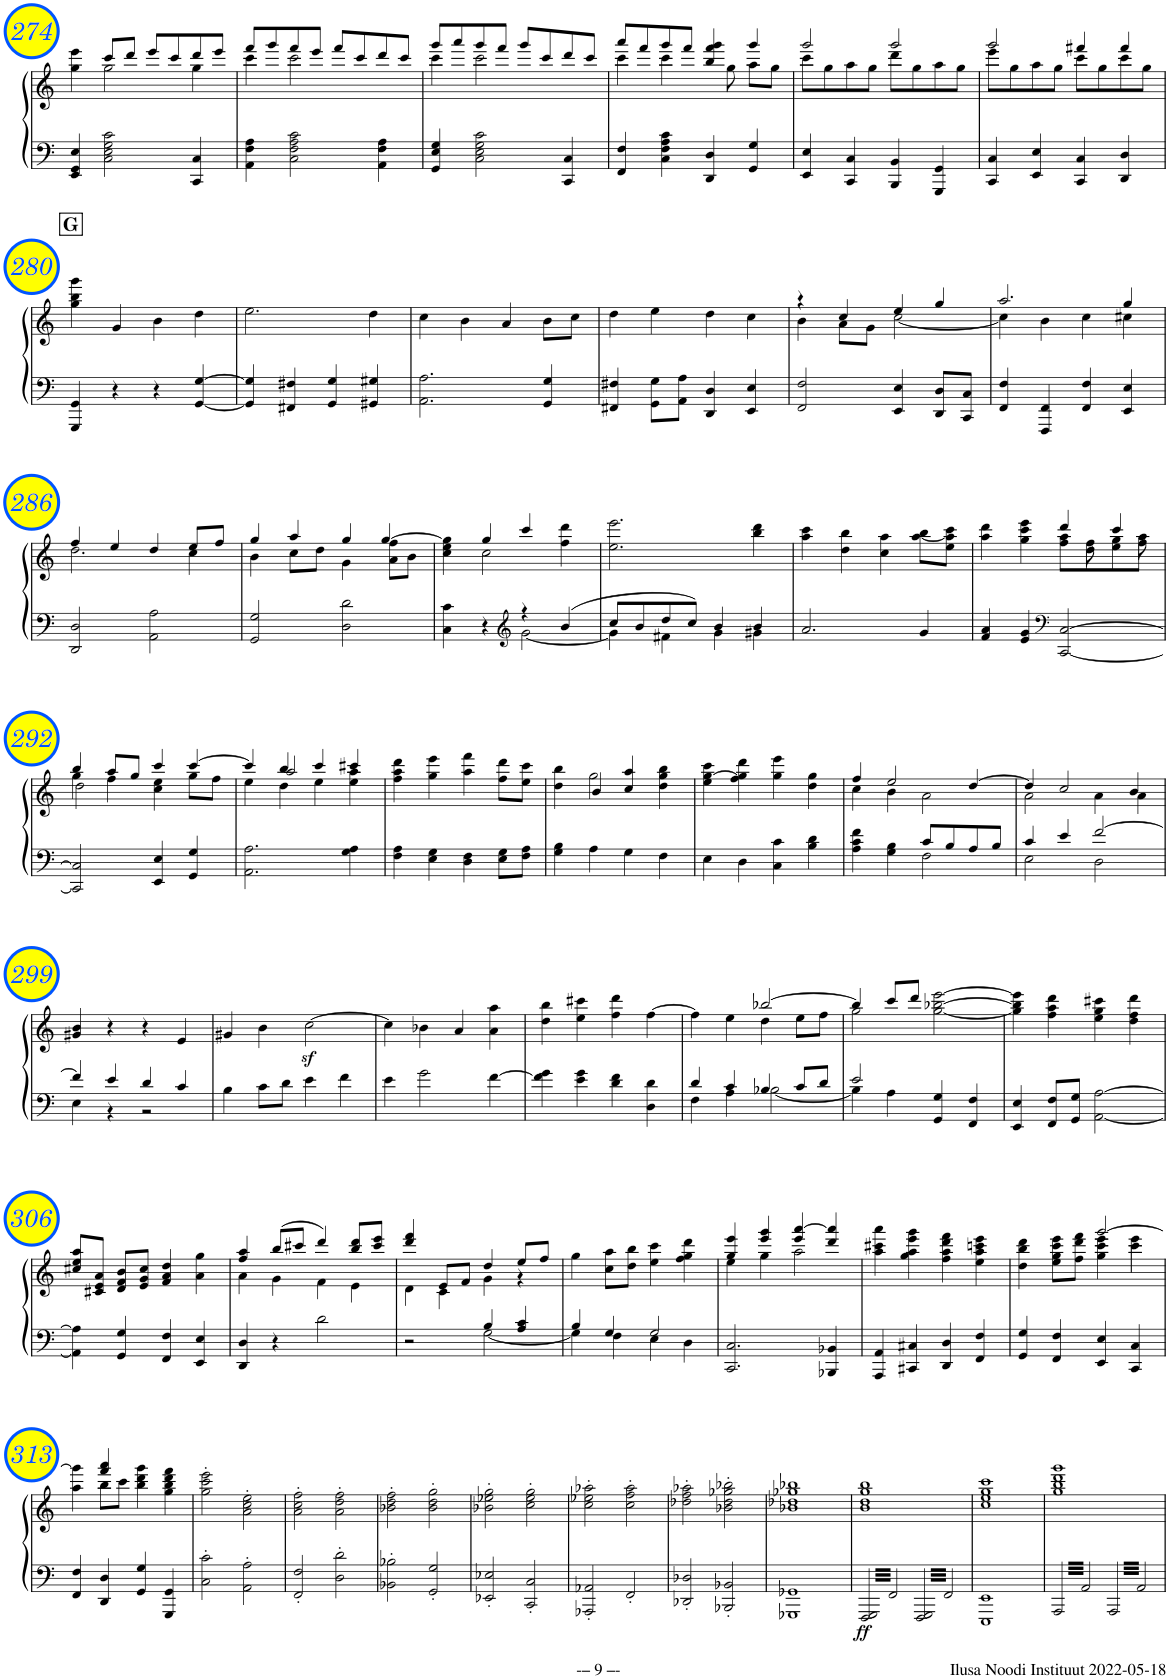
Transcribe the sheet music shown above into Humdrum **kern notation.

**kern	**kern	**dynam
*part1	*part1	*part1
*staff2	*staff1	*staff1/2
*I"Piano	*	*
*I'Pno	*	*
!!LO:PB:g=z
*clefF4	*clefG2	*
*k[]	*k[]	*
*M4/4	*M4/4	*
*met(c)	*met(c)	*
=274	=274	=274
*	*^	*
4EE/ 4GG/ 4E/	4gg\ 4eee\	4ryy	.
2C\ 2E\ 2G\ 2c\	8ccc/L	2gg\	.
.	8ddd/J	.	.
.	8eee/L	.	.
.	8ccc/	.	.
4CC/ 4C/	8ddd/	4gg\	.
.	8eee/J	.	.
=275	=275	=275	=275
4AA\ 4F\ 4A\	8fff/L	4ccc\	.
.	8ggg/	.	.
2C\ 2F\ 2A\ 2c\	8fff/	2ccc\	.
.	8eee/J	.	.
.	8fff/L	.	.
.	8ccc/	.	.
4AA\ 4F\ 4A\	8ddd/	4ryy	.
.	8ccc/J	.	.
=276	=276	=276	=276
4GG/ 4E/ 4G/	8ggg/L	4ccc\	.
.	8aaa/	.	.
2C\ 2E\ 2G\ 2c\	8ggg/	2ccc\	.
.	8fff/J	.	.
.	8ggg/L	.	.
.	8ccc/	.	.
4CC/ 4C/	8ddd/	4ryy	.
.	8ccc/J	.	.
=277	=277	=277	=277
*	*	*^	*
4FF/ 4F/	8aaa/L	8ryy	4ccc\	.
.	8fff/	8ryy@	.	.
4C\ 4F\ 4A\ 4c\	8ggg/	8ryy@	4ccc\	.
.	8fff/J	8ryy@	.	.
4DD/ 4D/	4bb/ 4fff/ 4ggg/	8ryy@	4ryy	.
.	.	8gg\	.	.
4GG/ 4G/	4ggg/	4ryy	8aa\L	.
.	.	.	8gg\J	.
*	*	*v	*v	*
=278	=278	=278	=278
4EE/ 4E/	2ggg/	8ccc\L	.
.	.	8gg\	.
4CC/ 4C/	.	8aa\	.
.	.	8gg\J	.
4BBB/ 4BB/	2ggg/	8ddd\L	.
.	.	8gg\	.
4GGG/ 4GG/	.	8aa\	.
.	.	8gg\J	.
=279	=279	=279	=279
4CC/ 4C/	2ggg/	8eee\L	.
.	.	8gg\	.
4EE/ 4E/	.	8aa\	.
.	.	8gg\J	.
4CC/ 4C/	4fff#X/	8ccc\L	.
.	.	8gg\	.
4DD/ 4D/	4fff#/	8ccc\	.
.	.	8gg\J	.
*	*v	*v	*
!!LO:LB:g=z
!!LO:REH:place=s1:a:B:cj:fs=14:t=G
=280	=280	=280
4GGG/ 4GG/	4gg\ 4bb\ 4ggg\	.
4r	4g/	.
4r	4b\	.
[4GG/ [4G/	4dd\	.
=281	=281	=281
4GG/] 4G/]	2.ee\	.
4FF#X/ 4F#X/	.	.
4GG/ 4G/	.	.
4GG#X/ 4G#X/	4dd\	.
=282	=282	=282
2.AA\ 2.A\	4cc\	.
.	4b\	.
.	4a/	.
4GG/ 4G/	8b\L	.
.	8cc\J	.
=283	=283	=283
4FF#X/ 4F#X/	4dd\	.
8GG\ 8G\L	4ee\	.
8AA\ 8A\J	.	.
4DD/ 4D/	4dd\	.
4EE/ 4E/	4cc\	.
=284	=284	=284
*	*^	*
2FF/ 2F/	4r	4b\	.
.	4cc/	8a\L	.
.	.	8g\J	.
4EE/ 4E/	4ee/	[2cc\	.
8DD/ 8D/L	4gg/	.	.
8CC/ 8C/J	.	.	.
=285	=285	=285	=285
4FF/ 4F/	2.aa/	4cc\]	.
4FFF/ 4FF/	.	4b\	.
4FF/ 4F/	.	4cc\	.
4EE/ 4E/	4gg/	4cc#X\	.
!!LO:LB:g=z	!!
=286	=286	=286	=286
2DD/ 2D/	4ff/	2.dd\	.
.	4ee/	.	.
2AA\ 2A\	4dd/	.	.
.	8ee/L	4cc\	.
.	8ff/J	.	.
=287	=287	=287	=287
2GG/ 2G/	4gg/	4b\	.
.	4aa/	8cc\L	.
.	.	8dd\J	.
2D\ 2d\	4gg/	4g\	.
.	[4gg/	8a\ 8ff\L	.
.	.	8b\J	.
=288	=288	=288	=288
*^	*	*	*
4C\ 4c\	2ryy	4cc\ 4ee\ 4gg\]	4ryy	.
4r	.	4gg/	2cc\	.
*clefG2	*	*	*	*
4r	[2g\	4ccc/	.	.
4b/	.	4ff\ 4ddd\	4ryy	.
*	*	*v	*v	*
=289	=289	=289	=289
8cc/L	4g\]	2.ee\ 2.eee\	.
8b/	.	.	.
8dd/	4f#X\	.	.
8cc/J	.	.	.
4b/	4g\	.	.
4b/	4g#X\	4bb\ 4ddd\	.
*v	*v	*	*
=290	=290	=290
2.a/	4aa\ 4ccc\	.
.	4dd\ 4bb\	.
.	4cc\ 4aa\	.
4g/	[8aa\ 8bb\L	.
.	8ee\ 8aa\] 8ccc\J	.
=291	=291	=291
*	*^	*
*	*	*^	*
4f/ 4a/	4aa\ 4ddd\	8ryy	2ryy	.
4e/ 4g/	4gg\ 4ccc\ 4eee\	4ryy@	.	.
*clefF4	*	*	*	*
[2CC/ [2C/	4ddd/	8ryy@	8ff\ 8aa\L	.
.	.	8ff\	8dd\	.
.	4ccc/	8ryy	8ee\ 8gg\	.
.	.	8aa\	8ff\J	.
!!LO:LB:g=z	!!	!!
=292	=292	=292	=292	=292
2CC/] 2C/]	4bb/	4gg\	2dd\	.
.	8aa/L	4ff\	.	.
.	8gg/J	.	.	.
4EE/ 4E/	4ccc/	4cc\ 4ee\	2ryy	.
4GG/ 4G/	[4ccc/	8gg\L	.	.
.	.	8ff\J	.	.
=293	=293	=293	=293	=293
2.AA\ 2.A\	4ccc/]	4ee\	4ryy	.
.	4bb/	4dd\	2aa/	.
.	4ccc/	4ee\	.	.
4G\ 4A\	4ccc#X/	4ee\ 4aa\	4ryy	.
*	*v	*v	*v	*
=294	=294	=294
4F\ 4A\	4ff\ 4aa\ 4ddd\	.
4E\ 4G\	4gg\ 4eee\	.
4D\ 4F\	4aa\ 4fff\	.
8E\ 8G\L	8ff\ 8ddd\L	.
8F\ 8A\J	8ee\ 8ccc\J	.
=295	=295	=295
*	*^	*
4G\ 4B\	4dd\ 4bb\	4ryy	.
4A\	4b/	2gg\	.
4G\	4cc/ 4aa/	.	.
4F\	4dd\ 4gg\ 4bb\	4ryy	.
*	*v	*v	*
=296	=296	=296
4E\	4ee\ [4gg\ 4ccc\	.
4D\	4ff\ 4gg\] 4ddd\	.
4C\ 4c\	4gg\ 4eee\	.
4B\ 4d\	4dd\ 4gg\	.
=297	=297	=297
*^	*^	*
4A\ 4c\ 4f\	2ryy	4ff/	4cc\	.
4G\ 4B\	.	2ee/	4b\	.
8c/L	2F\	.	2a\	.
8B/	.	.	.	.
8A/	.	[4dd/	.	.
8B/J	.	.	.	.
=298	=298	=298	=298	=298
*	*^	*	*	*
4c/	2ryy	2E\	4dd/]	2a\	.
4e/	.	.	2cc/	.	.
[2f/	2D\	2ryy	.	4a\	.
.	.	.	4b/	4a\	.
*	*v	*v	*	*	*
*	*	*v	*v	*
!!LO:LB:g=z
=299	=299	=299	=299
4f/]	4E\	4g#X/ 4b/	.
4e/	4r	4r	.
4d/	2r	4r	.
4c/	.	4e/	.
*v	*v	*	*
=300	=300	=300
4B\	4g#X/	.
8c\L	4b\	.
8d\J	.	.
4e\	[2ccz<\	.
4f\	.	.
=301	=301	=301
4e\	4cc\]	.
2g\	4b-X\	.
.	4a/	.
[4f\	4a\ 4aa\	.
=302	=302	=302
4f\] 4g\	4dd\ 4bb\	.
4e\ 4g\	4ee\ 4ccc#X\	.
4d\ 4f\	4ff\ 4ddd\	.
4D\ 4d\	[4ff\	.
=303	=303	=303
*^	*^	*
4d/	4F\	4ff\]	2ryy	.
4c/	4A\	4ee\	.	.
4B-X/	[2B-\	[2bb-X/	4dd\	.
8c/L	.	.	8ee\L	.
8d/J	.	.	8ff\J	.
=304	=304	=304	=304	=304
2e/	4B-\]	4bb-/]	2gg\	.
.	4A\	8ccc/L	.	.
.	.	8ddd/J	.	.
4GG/ 4G/	2ryy	[2gg\ [2bb-X\ [2eee\	2ryy	.
4FF/ 4F/	.	.	.	.
*v	*v	*	*	*
*	*v	*v	*
=305	=305	=305
4EE/ 4E/	4gg\] 4bb-\] 4eee\]	.
8FF/ 8F/L	4ff\ 4aa\ 4ddd\	.
8GG/ 8G/J	.	.
[2AA\ [2A\	4ee\ 4gg\ 4ccc#X\	.
.	4dd\ 4ff\ 4ddd\	.
!!LO:LB:g=z
=306	=306	=306
4AA\] 4A\]	8cc#X/ 8ee/ 8aa/L	.
.	8c#X/ 8e/ 8a/J	.
4GG/ 4G/	8d/ 8f/ 8b/L	.
.	8e/ 8g/ 8cc#/J	.
4FF/ 4F/	4f/ 4a/ 4dd/	.
4EE/ 4E/	4a\ 4gg\	.
=307	=307	=307
*	*^	*
4DD/ 4D/	4ff/ 4aa/	4a\	.
4r	(8bb/L	4g\	.
.	8ccc#X/J	.	.
2d\	4ddd/)	4f\	.
.	8bb/ 8ddd/L	4e\	.
.	8ccc#/ 8eee/J	.	.
=308	=308	=308	=308
*^	*	*	*
2r	2ryy	4ddd/ 4fff/	4d\	.
.	.	8e/L	4c\	.
.	.	8f/J	.	.
4B/	[2G\	4dd/	4g\	.
4A/ 4c/	.	8ee/L	4r	.
.	.	8ff/J	.	.
*	*	*v	*v	*
=309	=309	=309	=309
4B/	4G\]	4gg\	.
4G/	4F\	8cc\ 8aa\L	.
.	.	8dd\ 8bb\J	.
2G/	4E\	4ee\ 4ccc\	.
.	4D\	4ff\ 4gg\ 4ddd\	.
*v	*v	*	*
=310	=310	=310
*	*^	*
2.CC/ 2.C/	4gg/ 4eee/	4ee\	.
.	4eee/ 4ggg/	4gg\	.
.	4eee/ [4aaa/	2aa\	.
4BBB-X/ 4BB-X/	4ddd/ 4aaa/]	.	.
*	*v	*v	*
=311	=311	=311
4AAA/ 4AA/	4aa\ 4ccc#X\ 4aaa\	.
4CC#X/ 4C#X/	4gg\ 4aa\ 4eee\ 4ggg\	.
4DD/ 4D/	4ff\ 4aa\ 4ddd\ 4fff\	.
4FF/ 4F/	4ee\ 4aa\ 4cccn\ 4eee\	.
=312	=312	=312
*	*^	*
*	*	*^	*
4GG/ 4G/	4dd\ 4bb\ 4ddd\	2.ryy	2ryy	.
4FF/ 4F/	8ee\ 8gg\ 8ccc\ 8eee\L	.	.	.
.	8ff\ 8ddd\ 8fff\J	.	.	.
4EE/ 4E/	[2ggg/	.	4gg\ 4ccc\ 4eee\	.
4CC/ 4C/	.	4eee\	4ccc\	.
*	*	*v	*v	*
!!LO:LB:g=z
=313	=313	=313	=313
4FF/ 4F/	4aa\ 4ggg\]	4ryy	.
4DD/ 4D/	4fff/ 4aaa/	8bb\L	.
.	.	8ccc\J	.
4GG/ 4G/	4bb\ 4ddd\ 4ggg\	2ryy	.
4GGG/ 4GG/	4gg\ 4bb\ 4ddd\ 4fff\	.	.
*	*v	*v	*
=314	=314	=314
2C\' 2c\'	2gg\' 2ccc\' 2eee\'	.
2AA\' 2A\'	2a\' 2cc\' 2ee\'	.
=315	=315	=315
2FF/' 2F/'	2a\' 2cc\' 2ff\'	.
2D\' 2d\'	2a\' 2dd\' 2ff\'	.
=316	=316	=316
2BB-X\' 2B-X\'	2b-X\' 2dd\' 2ff\'	.
2GG/' 2G/'	2b-\' 2dd\' 2gg\'	.
=317	=317	=317
2EE-X/' 2E-X/'	2b-X\' 2ee-X\' 2gg\'	.
2CC/' 2C/'	2cc\' 2ee-\' 2gg\'	.
=318	=318	=318
2AAA-X/' 2AA-X/'	2cc\' 2ee-X\' 2aa-X\'	.
2FF'/	2cc\' 2ff\' 2aa-\'	.
=319	=319	=319
2DD-X/' 2D-X/'	2dd-X\' 2ff\' 2aa-X\'	.
2BBB-X/' 2BB-X/'	2b-X\' 2dd-\' 2gg-X\' 2bb-X\'	.
=320	=320	=320
1GGG-X 1GG-X	1b-X 1dd-X 1gg-X 1bb-X	.
=321	=321	=321
!	!	!LO:DY:b=2
6.FFF/ 6.GGG/	1b 1dd 1gg 1bb	ff
6.FF/	.	.
6.FFF/ 6.GGG/	.	.
6.FF/	.	.
=322	=322	=322
1EEE 1EE	1cc 1ee 1gg 1ccc	.
=323	=323	=323
6.AAA/	1gg 1bb 1ddd 1ggg	.
6.AA/	.	.
6.AAA/	.	.
6.AA/	.	.
=	=	=
*-	*-	*-
